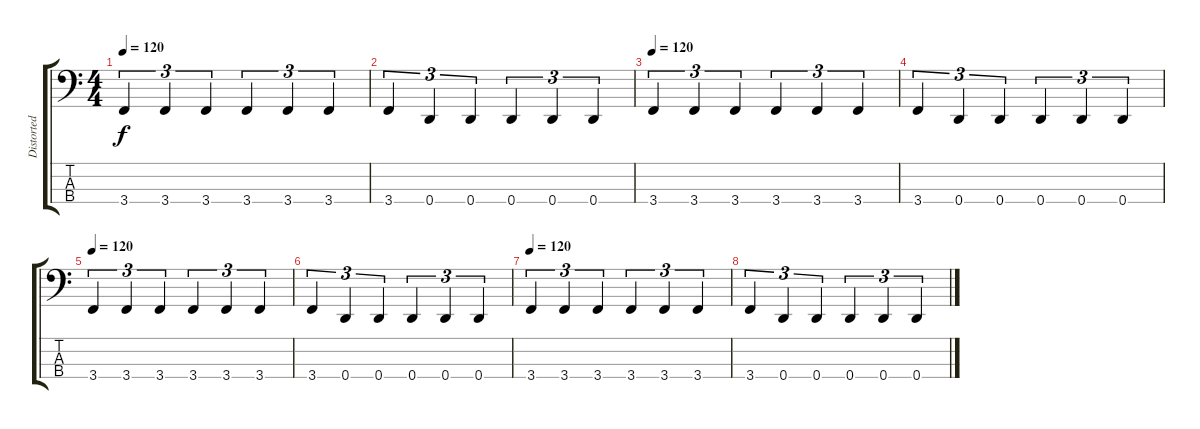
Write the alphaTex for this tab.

\track ("Distorted bass" "Distorted ") {instrument electricbasspick}
\staff {score tabs}
\tuning (F2 C2 G1 D1) {hide}
\ts (4 4)
\tempo 120
\clef f4
\ks c
3.4.4{tu (3 2) dy f} 3.4.4{tu (3 2)} 3.4.4{tu (3 2)} 3.4.4{tu (3 2)} 3.4.4{tu (3 2)} 3.4.4{tu (3 2)} |
3.4.4{tu (3 2)} 0.4.4{tu (3 2)} 0.4.4{tu (3 2)} 0.4.4{tu (3 2)} 0.4.4{tu (3 2)} 0.4.4{tu (3 2)} |
\tempo 120
3.4.4{tu (3 2)} 3.4.4{tu (3 2)} 3.4.4{tu (3 2)} 3.4.4{tu (3 2)} 3.4.4{tu (3 2)} 3.4.4{tu (3 2)} |
3.4.4{tu (3 2)} 0.4.4{tu (3 2)} 0.4.4{tu (3 2)} 0.4.4{tu (3 2)} 0.4.4{tu (3 2)} 0.4.4{tu (3 2)} |
\tempo 120
3.4.4{tu (3 2)} 3.4.4{tu (3 2)} 3.4.4{tu (3 2)} 3.4.4{tu (3 2)} 3.4.4{tu (3 2)} 3.4.4{tu (3 2)} |
3.4.4{tu (3 2)} 0.4.4{tu (3 2)} 0.4.4{tu (3 2)} 0.4.4{tu (3 2)} 0.4.4{tu (3 2)} 0.4.4{tu (3 2)} |
\tempo 120
3.4.4{tu (3 2)} 3.4.4{tu (3 2)} 3.4.4{tu (3 2)} 3.4.4{tu (3 2)} 3.4.4{tu (3 2)} 3.4.4{tu (3 2)} |
3.4.4{tu (3 2)} 0.4.4{tu (3 2)} 0.4.4{tu (3 2)} 0.4.4{tu (3 2)} 0.4.4{tu (3 2)} 0.4.4{tu (3 2)}
